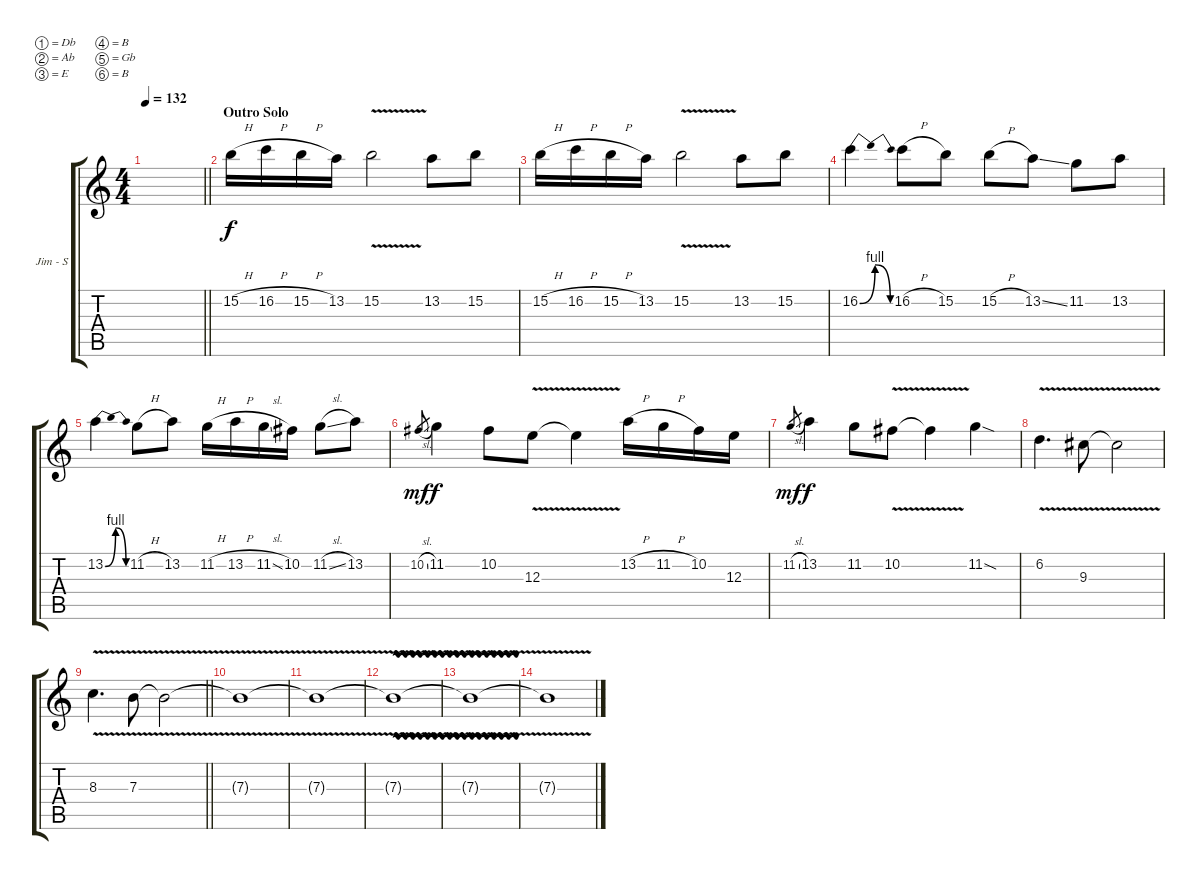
\bracketExtendMode groupsimilarinstruments
\firstSystemTrackNameOrientation horizontal
\otherSystemsTrackNameOrientation horizontal
\track ("Jim Root (Solo) Neck" "Jim - S ") {instrument distortionguitar}
\staff {score tabs}
\tuning (Db4 Ab3 E3 B2 Gb2 B1)
\ts (4 4)
\tempo 132
\clef g2
\barLineRight lightlight
\ks c
|
\section ("" "Outro Solo")
15.2{h}.16 16.2{h}.16 15.2{h}.16 13.2.16 15.2{v}.2 13.2.8 15.2.8 |
15.2{h}.16 16.2{h}.16 15.2{h}.16 13.2.16 15.2{v}.2 13.2.8 15.2.8 |
16.2{be (bendrelease 0 0 10.2 4 20.4 4 32.4 0)}.4 16.2{h}.8 15.2.8 15.2{h}.8 13.2{ss}.8 11.2.8 13.2.8 |
13.2{be (bendrelease 0 0 30 4 30 4 60 0)}.4 11.2{h}.8 13.2.8 11.2{h}.16 13.2{h}.16 11.2{sl}.16 10.2.16 11.2{sl}.8 13.2.8 |
10.2{sl}.8{gr dy mf} 11.2.4{dy f} 10.2.8 12.3{v}.8 12.3{v t}.4 13.2{h}.16 11.2{h}.16 10.2.16 12.3.16 |
11.2{sl}.8{gr dy mf} 13.2.4{dy f} 11.2.8 10.2{v}.8 10.2{v t}.4 11.2{sod}.4 |
6.2{v}.4{d} 9.3{v}.8 9.3{v t}.2 |
\barLineRight lightlight
8.3{v}.4{d} 7.3{v}.8 7.3{v t}.2 |
7.3{v t}.1 |
7.3{v t}.1 |
7.3{vw t}.1 |
7.3{v t}.1 |
7.3{v t}.1
